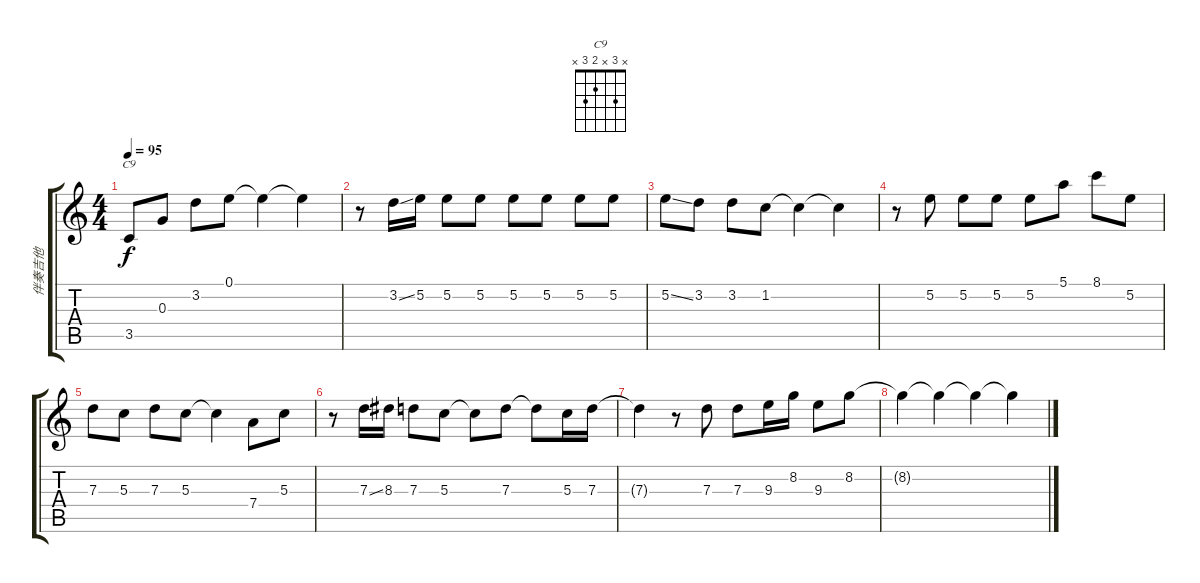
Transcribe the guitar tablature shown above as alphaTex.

\track ("伴奏吉他" "伴奏吉他") {instrument electricguitarclean}
\staff {score tabs}
\tuning (E4 B3 G3 D3 A2 E2) {hide}
\chord ("C9" x 3 x 2 3 x)
\ts (4 4)
\tempo 95
\clef g2
\ks c
3.5.8{ch "C9" dy f} 0.3.8 3.2.8 0.1.8 0.1{t}.4 0.1{t}.4 |
r.8 3.2{ss}.16 5.2.16 5.2.8 5.2.8 5.2.8 5.2.8 5.2.8 5.2.8 |
5.2{ss}.8 3.2.8 3.2.8 1.2.8 1.2{t}.4 1.2{t}.4 |
r.8 5.2.8 5.2.8 5.2.8 5.2.8 5.1.8 8.1.8 5.2.8 |
7.3.8 5.3.8 7.3.8 5.3.8 5.3{t}.4 7.4.8 5.3.8 |
r.8 7.3{ss}.16 8.3.16 7.3.8 5.3.8 5.3{t}.8 7.3.8 7.3{t}.8 5.3.16 7.3.16 |
7.3{t}.4 r.8 7.3.8 7.3.8 9.3.16 8.2.16 9.3.8 8.2.8 |
8.2{t}.4 8.2{t}.4 8.2{t}.4 8.2{t}.4
